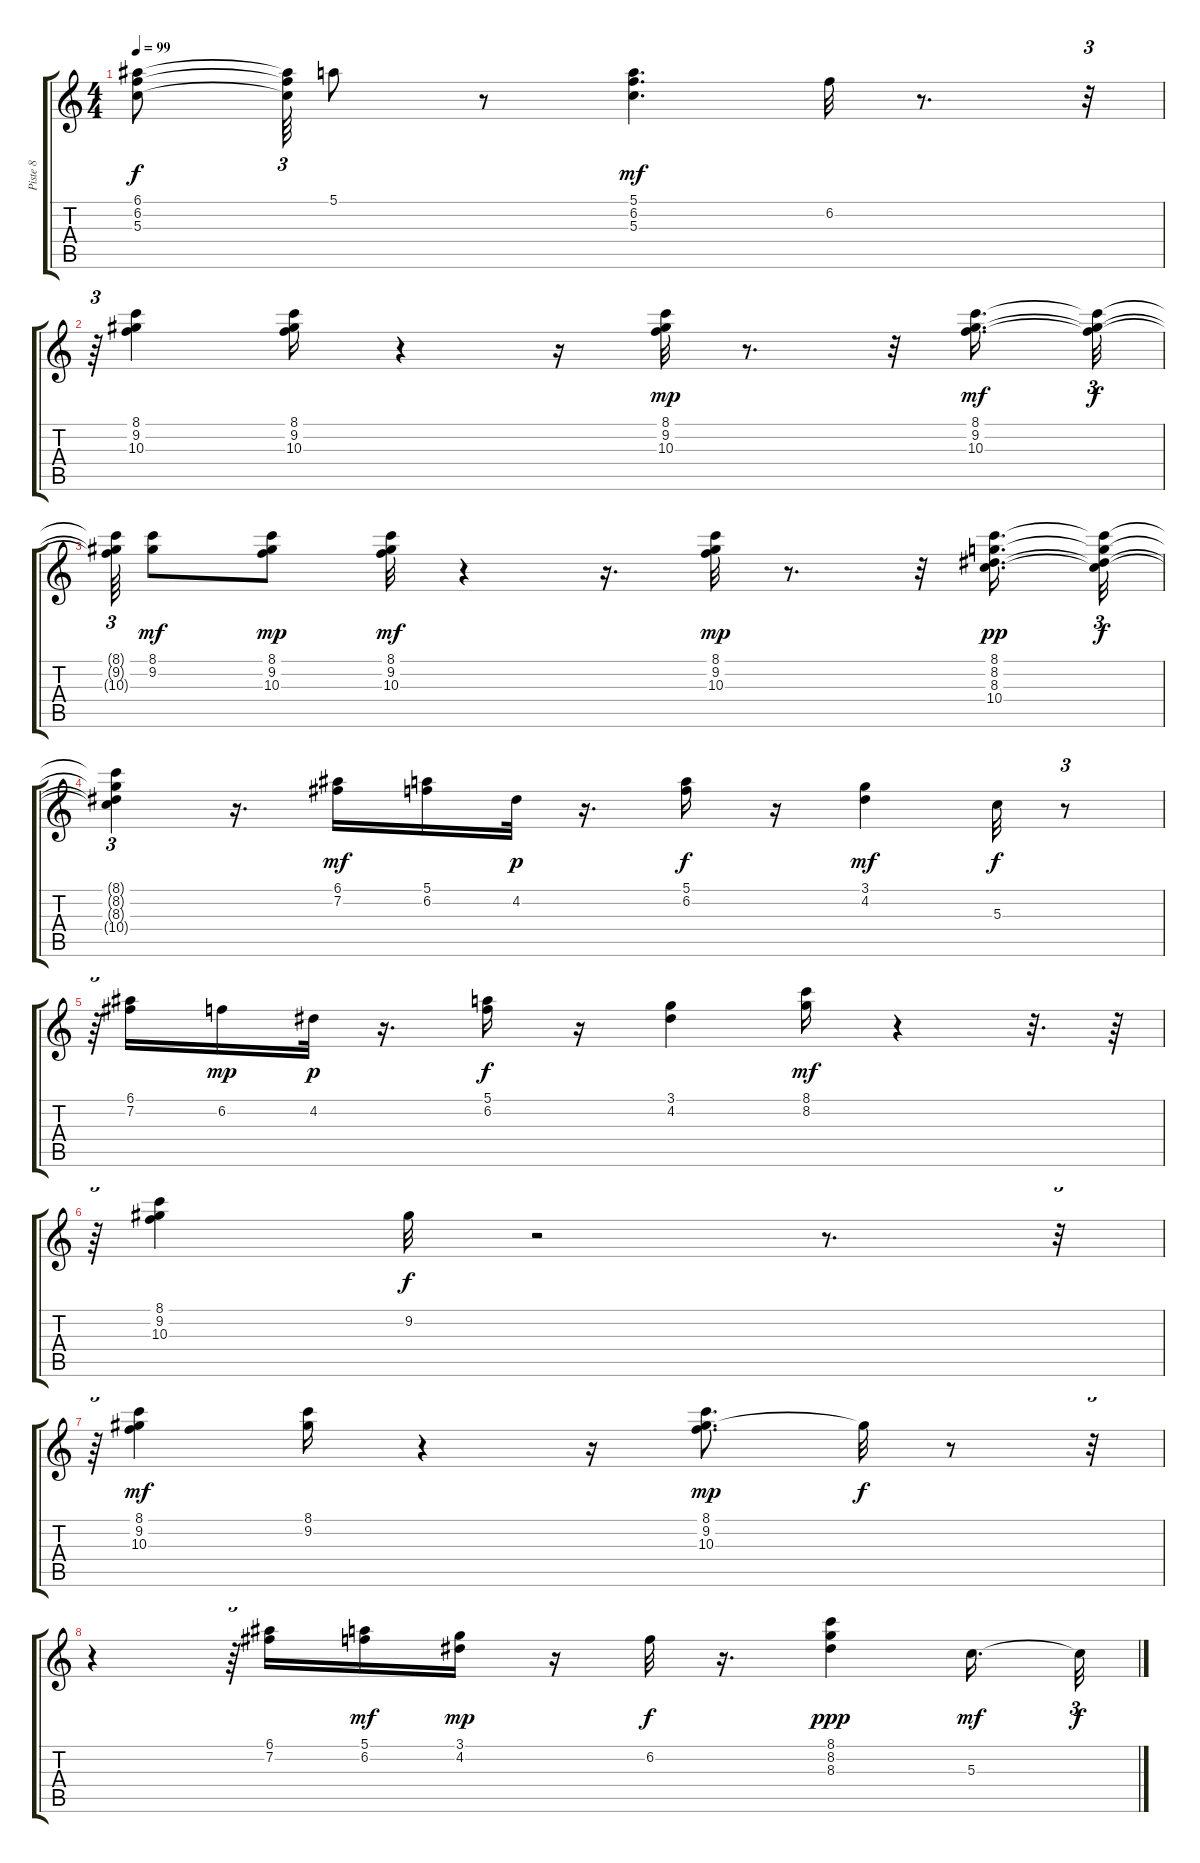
\track ("Piste 8" "Piste 8") {instrument electricguitarclean}
\staff {score tabs}
\tuning (E4 B3 G3 D3 A2 E2) {hide}
\ts (4 4)
\tempo 99
\clef g2
\ks c
(6.1{t} 6.2{t} 5.3{t}).8{dy f} (6.1{t} 6.2{t} 5.3{t}).64{tu (3 2)} 5.1.8 r.8 (5.1 6.2 5.3).4{d dy mf} 6.2.32 r.8{d} r.32{tu (3 2)} |
r.64{tu (3 2)} (8.1 9.2 10.3).4 (8.1 9.2 10.3).16 r.4 r.16 (8.1 9.2 10.3).32{dy mp} r.8{d} r.32 (8.1 9.2 10.3).16{d dy mf} (8.1{t} 9.2{t} 10.3{t}).32{tu (3 2) dy f} |
(8.1{t} 9.2{t} 10.3{t}).64{tu (3 2)} (8.1 9.2).8{dy mf} (8.1 9.2 10.3).8{dy mp} (8.1 9.2 10.3).32{dy mf} r.4 r.16{d} (8.1 9.2 10.3).32{dy mp} r.8{d} r.32 (8.1 8.2 8.3 10.4).16{d dy pp} (8.1{t} 8.2{t} 8.3{t} 10.4{t}).32{tu (3 2) dy f} |
(8.1{t} 8.2{t} 8.3{t} 10.4{t}).4{tu (3 2)} r.16{d} (6.1 7.2).16{dy mf} (5.1 6.2).16 4.2.32{dy p} r.16{d} (5.1 6.2).16{dy f} r.16 (3.1 4.2).4{dy mf} 5.3.32{dy f} r.8{tu (3 2)} |
r.64{tu (3 2)} (6.1 7.2).16 6.2.16{dy mp} 4.2.32{dy p} r.16{d} (5.1 6.2).16{dy f} r.16 (3.1 4.2).4 (8.1 8.2).16{dy mf} r.4 r.32{d} r.64 |
r.64{tu (3 2)} (8.1 9.2 10.3).4 9.2.32{dy f} r.2 r.8{d} r.32{tu (3 2)} |
r.64{tu (3 2)} (8.1 9.2 10.3).4{dy mf} (8.1 9.2).16 r.4 r.16 (8.1 9.2 10.3).8{d dy mp} 9.2{t}.32{dy f} r.8 r.32{tu (3 2)} |
r.4 r.64{tu (3 2)} (6.1 7.2).16 (5.1 6.2).16{dy mf} (3.1 4.2).16{dy mp} r.16 6.2.32{dy f} r.16{d} (8.1 8.2 8.3).4{dy ppp} 5.3.16{d dy mf} 5.3{t}.32{tu (3 2) dy f}
